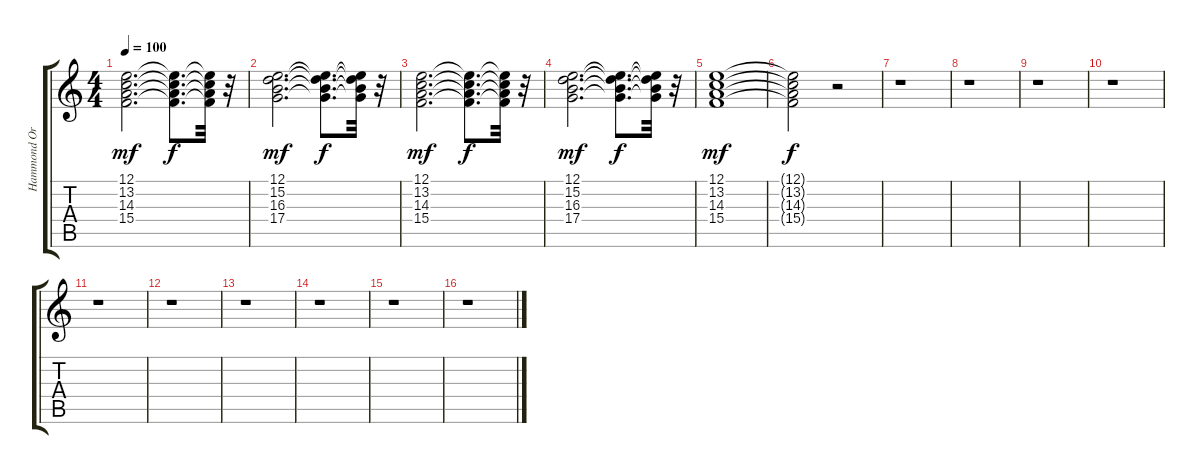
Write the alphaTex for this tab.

\track ("Hammond Organ" "Hammond Or") {instrument drawbarorgan}
\staff {score tabs}
\tuning (E4 B3 G3 D3 A2 E2) {hide}
\ts (4 4)
\tempo 100
\clef g2
\ks c
(12.1 13.2 14.3 15.4).2{d dy mf balance 0} (12.1{t} 13.2{t} 14.3{t} 15.4{t}).8{d dy f} (12.1{t} 13.2{t} 14.3{t} 15.4{t}).32 r.32 |
(12.1 15.2 16.3 17.4).2{d dy mf balance 5} (12.1{t} 15.2{t} 16.3{t} 17.4{t}).8{d dy f} (12.1{t} 15.2{t} 16.3{t} 17.4{t}).32 r.32 |
(12.1 13.2 14.3 15.4).2{d dy mf balance 10} (12.1{t} 13.2{t} 14.3{t} 15.4{t}).8{d dy f} (12.1{t} 13.2{t} 14.3{t} 15.4{t}).32 r.32 |
(12.1 15.2 16.3 17.4).2{d dy mf balance 16} (12.1{t} 15.2{t} 16.3{t} 17.4{t}).8{d dy f} (12.1{t} 15.2{t} 16.3{t} 17.4{t}).32 r.32 |
(12.1 13.2 14.3 15.4).1{dy mf balance 11} |
(12.1{t} 13.2{t} 14.3{t} 15.4{t}).2{dy f} r.2 |
r.1 |
r.1 |
r.1 |
r.1 |
r.1 |
r.1 |
r.1 |
r.1 |
r.1 |
r.1
